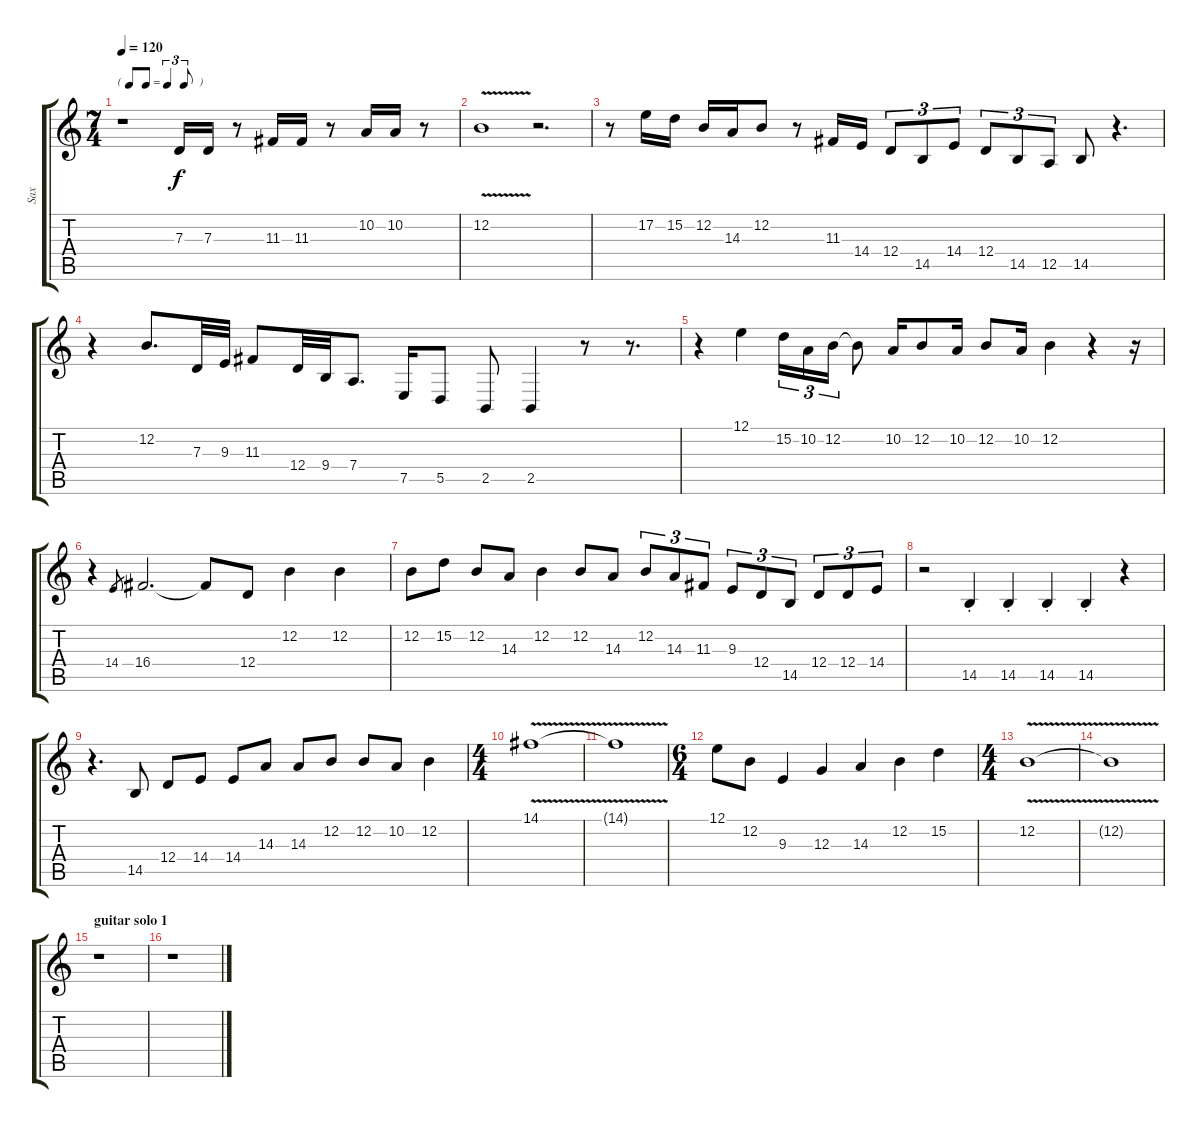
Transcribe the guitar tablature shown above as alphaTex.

\track ("Sax" "Sax") {instrument altosax}
\staff {score tabs}
\tuning (E4 B3 G3 D3 A2 E2) {hide}
\ts (7 4)
\tf triplet8th
\tempo 120
\clef g2
\ks c
r.1{dy f} 7.3.16 7.3.16 r.8 11.3.16 11.3.16 r.8 10.2.16 10.2.16 r.8 |
12.2{v}.1 r.2{d} |
r.8 17.2.16 15.2.16 12.2.16 14.3.16 12.2.8 r.8 11.3.16 14.4.16 12.4.8{tu (3 2)} 14.5.8{tu (3 2)} 14.4.8{tu (3 2)} 12.4.8{tu (3 2)} 14.5.8{tu (3 2)} 12.5.8{tu (3 2)} 14.5.8 r.4{d} |
r.4 12.2.8{d} 7.3.32 9.3.32 11.3.8 12.4.32 9.4.32 7.4.8{d} 7.5.16 5.5.8 2.5.8 2.5.4 r.8 r.8{d} |
r.4 12.1.4 15.2.16{tu (3 2)} 10.2.16{tu (3 2)} 12.2.16{tu (3 2)} 12.2{t}.8 10.2.16 12.2.8 10.2.16 12.2.8 10.2.16 12.2.4 r.4 r.16 |
r.4 14.4.8{gr} 16.4.2{d} 16.4{t}.8 12.4.8 12.2.4 12.2.4 |
12.2.8 15.2.8 12.2.8 14.3.8 12.2.4 12.2.8 14.3.8 12.2.8{tu (3 2)} 14.3.8{tu (3 2)} 11.3.8{tu (3 2)} 9.3.8{tu (3 2)} 12.4.8{tu (3 2)} 14.5.8{tu (3 2)} 12.4.8{tu (3 2)} 12.4.8{tu (3 2)} 14.4.8{tu (3 2)} |
r.2 14.5{st}.4 14.5{st}.4 14.5{st}.4 14.5{st}.4 r.4 |
r.4{d} 14.5.8 12.4.8 14.4.8 14.4.8 14.3.8 14.3.8 12.2.8 12.2.8 10.2.8 12.2.4 |
\ts (4 4)
14.1{v}.1 |
14.1{t}.1 |
\ts (6 4)
12.1.8 12.2.8 9.3.4 12.3.4 14.3.4 12.2.4 15.2.4 |
\ts (4 4)
12.2{v}.1 |
12.2{t}.1 |
\section ("" "guitar solo 1")
r.1 |
r.1
